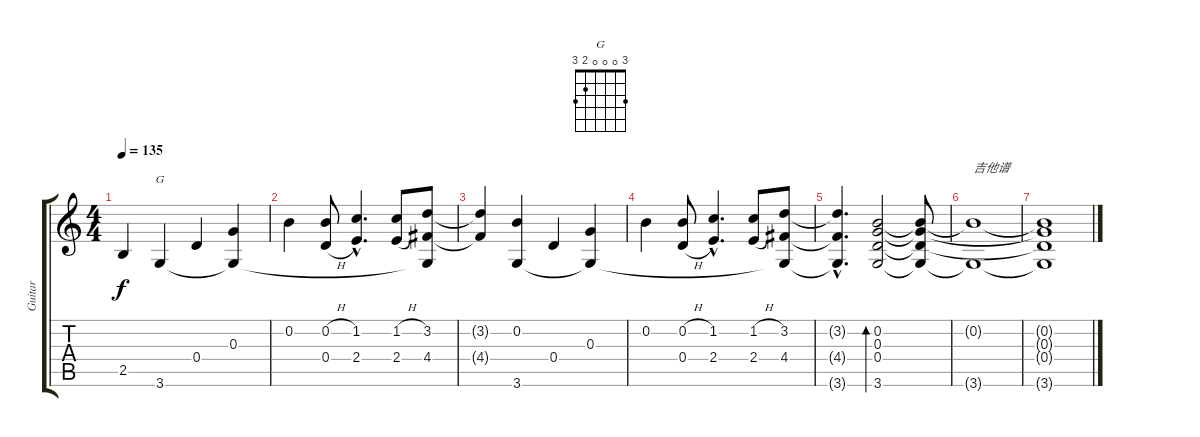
\track ("Guitar" "Guitar") {instrument acousticguitarnylon}
\staff {score tabs}
\tuning (E4 B3 G3 D3 A2 E2) {hide}
\chord ("G" 3 0 0 0 2 3)
\ts (4 4)
\tempo 135
\clef g2
\ks c
2.5{t}.4{dy f} 3.6.4{ch "G"} 0.4.4 (0.3 3.6{t}).4 |
0.2.4 (0.2{h} 0.4{h}).8 (1.2{hac} 2.4{hac}).4{d} (1.2{h} 2.4{h}).8 (3.2 4.4 3.6{t}).8 |
(3.2{t} 4.4{t}).4 (0.2 3.6).4 0.4.4 (0.3 3.6{t}).4 |
0.2.4 (0.2{h} 0.4{h}).8 (1.2{hac} 2.4{hac}).4{d} (1.2{h} 2.4{h}).8 (3.2 4.4 3.6{t}).8 |
(3.2{hac t} 4.4{hac t} 3.6{hac t}).4{d} (0.2 0.3 0.4 3.6).2{bd 120} (0.2{t} 0.3{t} 0.4{t} 3.6{t}).8 |
(0.2{t} 3.6{t}).1{txt "吉他谱"} |
(0.2{t} 0.3{t} 0.4{t} 3.6{t}).1
